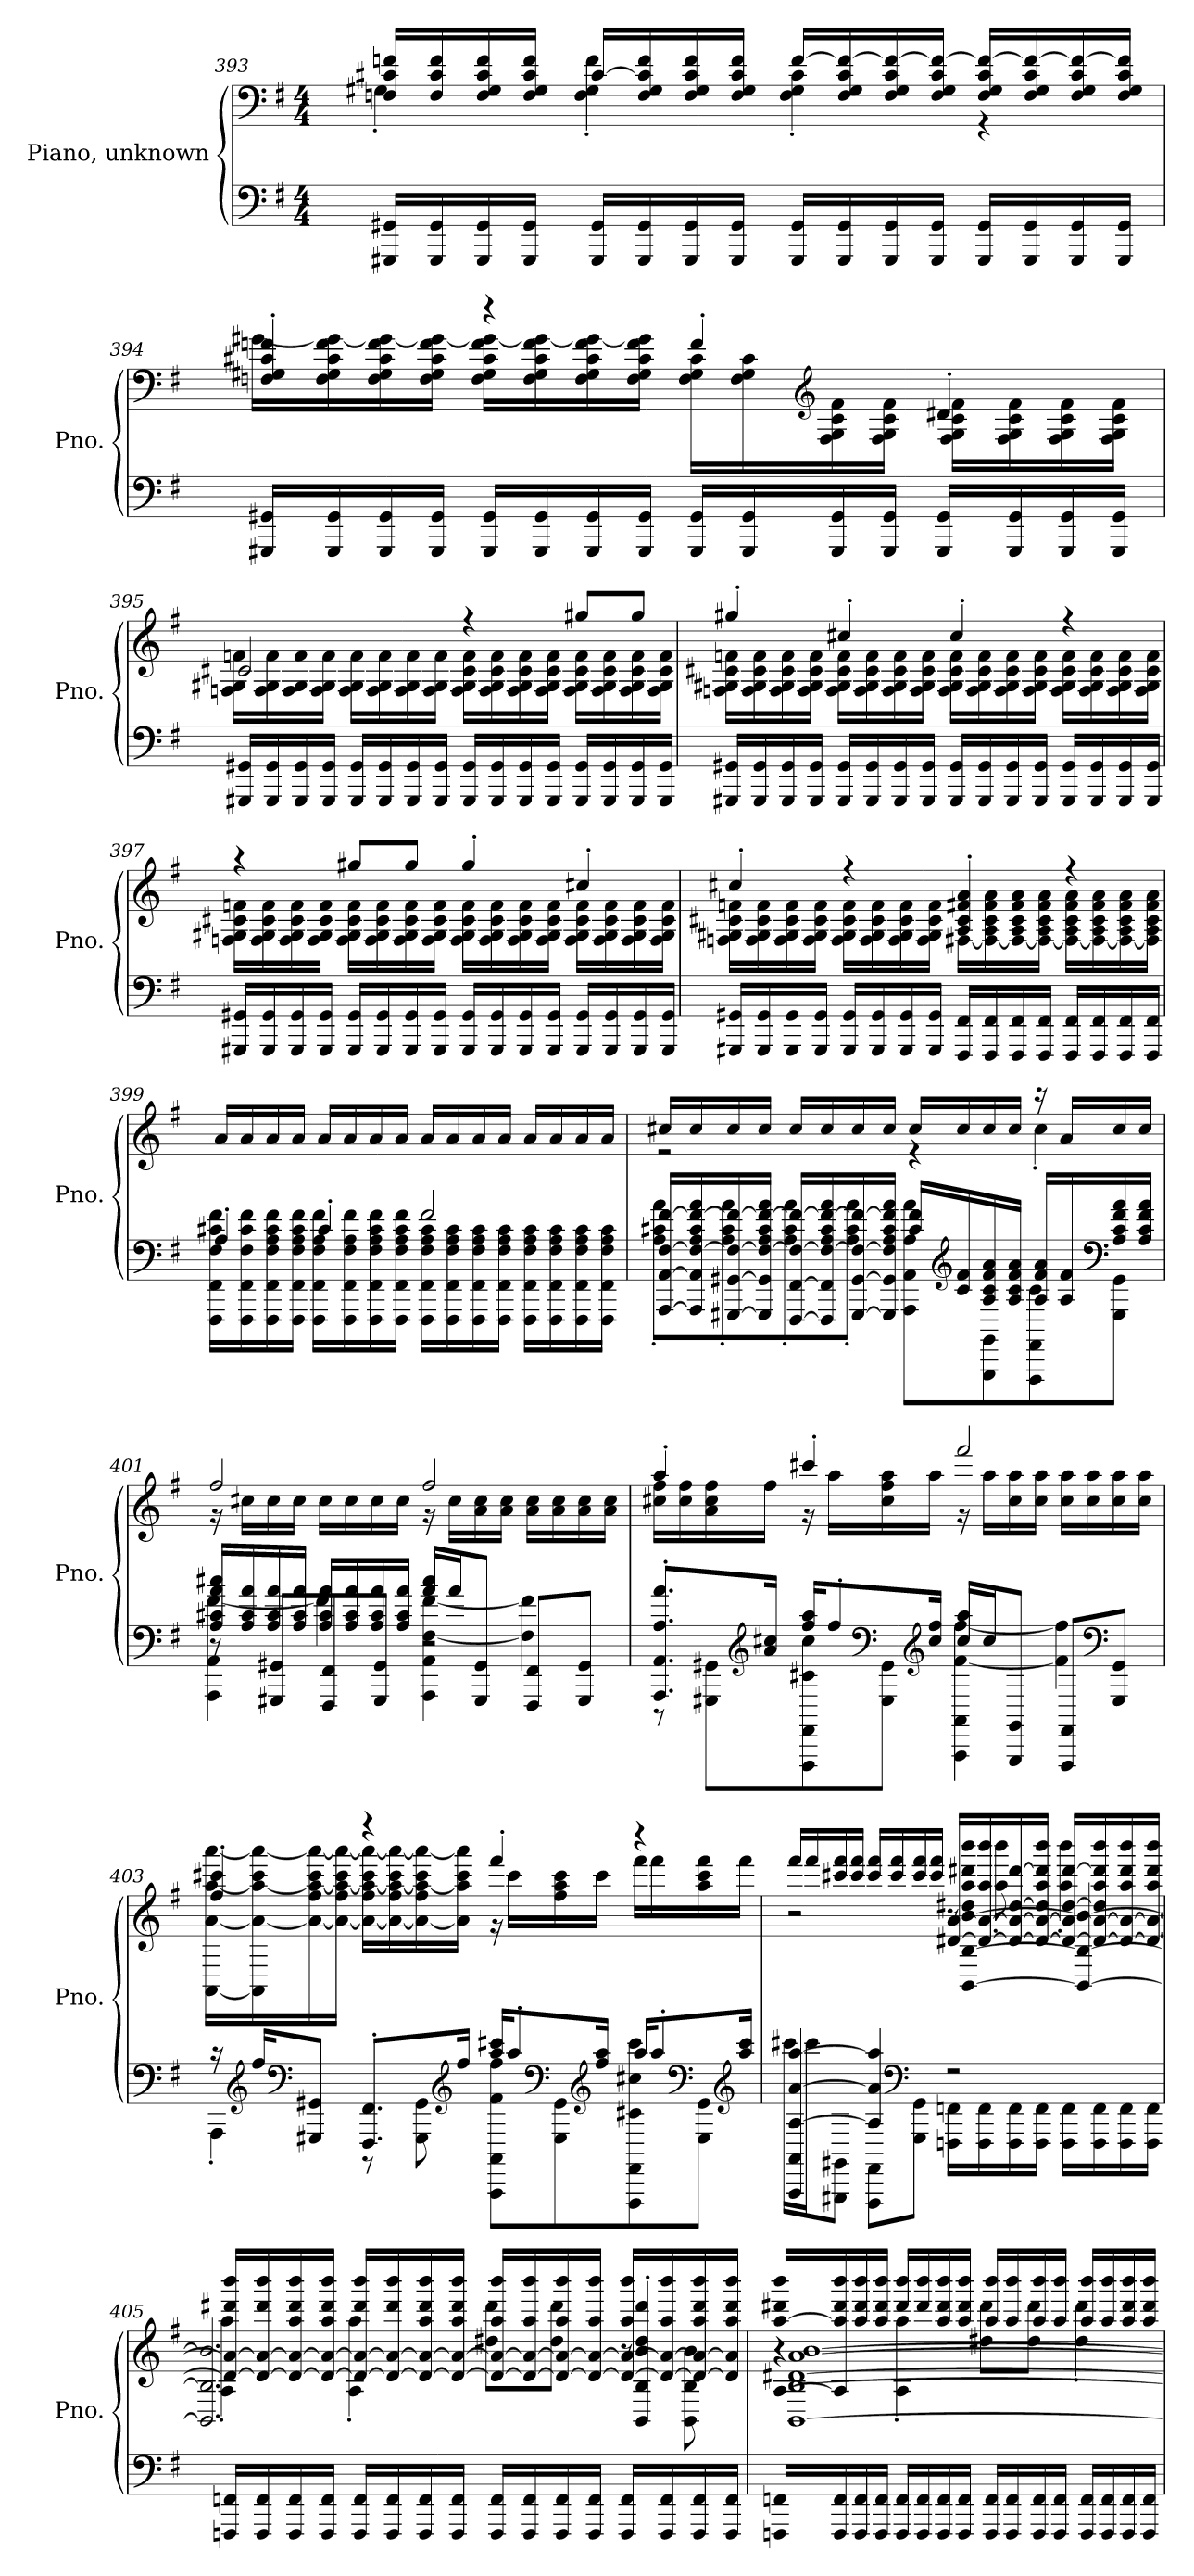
**kern	**kern
*part1	*part1
*staff2	*staff1
*I"Piano, unknown	*
*I'Pno.	*
!!LO:LB:g=z
*clefF4	*clefF4
*k[f#]	*k[f#]
*M4/4	*M4/4
=393	=393
*	*^
16GGG#X/ 16GG#X/LL	16Fn/ 16c#X/ 16fn/LL	4G#X'\
16GGG#/ 16GG#/	16F/ 16c#/ 16f/	.
16GGG#/ 16GG#/	16F/ 16G#/ 16c#/ 16f/	.
16GGG#/ 16GG#/JJ	16F/ 16G#/ 16c#/ 16f/JJ	.
16GGG#/ 16GG#/LL	[16c#/LL	4F\' 4G#\' 4f\'
16GGG#/ 16GG#/	16F/ 16G#/ 16c#/] 16f/	.
16GGG#/ 16GG#/	16F/ 16G#/ 16c#/ 16f/	.
16GGG#/ 16GG#/JJ	16F/ 16G#/ 16c#/ 16f/JJ	.
16GGG#/ 16GG#/LL	[16f/LL	4F\' 4G#\' 4c#\'
16GGG#/ 16GG#/	16F/ 16G#/ 16c#/ 16f/_	.
16GGG#/ 16GG#/	16F/ 16G#/ 16c#/ 16f/_	.
16GGG#/ 16GG#/JJ	16F/ 16G#/ 16c#/ 16f/_JJ	.
16GGG#/ 16GG#/LL	16F/ 16G#/ 16c#/ 16f/_LL	4r
16GGG#/ 16GG#/	16F/ 16G#/ 16c#/ 16f/_	.
16GGG#/ 16GG#/	16F/ 16G#/ 16c#/ 16f/_	.
16GGG#/ 16GG#/JJ	16F/ 16G#/ 16c#/ 16f/]JJ	.
!!LO:LB:g=z	!!
=394	=394	=394
16GGG#X/ 16GG#X/LL	4Fn/' 4G#X/' 4c#X/' 4fn/'	[16g#X\LL
16GGG#/ 16GG#/	.	16F\ 16G#\ 16c#\ 16f\ 16g#\_
16GGG#/ 16GG#/	.	16F\ 16G#\ 16c#\ 16f\ 16g#\_
16GGG#/ 16GG#/JJ	.	16F\ 16G#\ 16c#\ 16f\ 16g#\_JJ
16GGG#/ 16GG#/LL	4r	16F\ 16G#\ 16c#\ 16f\ 16g#\_LL
16GGG#/ 16GG#/	.	16F\ 16G#\ 16c#\ 16f\ 16g#\_
16GGG#/ 16GG#/	.	16F\ 16G#\ 16c#\ 16f\ 16g#\_
16GGG#/ 16GG#/JJ	.	16F\ 16G#\ 16c#\ 16f\ 16g#\]JJ
16GGG#/ 16GG#/LL	4f'/	16F\ 16G#\ 16c#\LL
16GGG#/ 16GG#/	.	16F\ 16G#\ 16c#\
*	*clefG2	*
16GGG#/ 16GG#/	.	16F\ 16G#\ 16c#\ 16f\
16GGG#/ 16GG#/JJ	.	16F\ 16G#\ 16c#\ 16f\JJ
16GGG#/ 16GG#/LL	4d#X'/	16F\ 16G#\ 16c#\ 16f\LL
16GGG#/ 16GG#/	.	16F\ 16G#\ 16c#\ 16f\
16GGG#/ 16GG#/	.	16F\ 16G#\ 16c#\ 16f\
16GGG#/ 16GG#/JJ	.	16F\ 16G#\ 16c#\ 16f\JJ
!!LO:LB:g=z	!!
=395	=395	=395
16GGG#X/ 16GG#X/LL	2c#X/	16Fn\ 16G#X\ 16fn\LL
16GGG#/ 16GG#/	.	16F\ 16G#\ 16f\
16GGG#/ 16GG#/	.	16F\ 16G#\ 16f\
16GGG#/ 16GG#/JJ	.	16F\ 16G#\ 16f\JJ
16GGG#/ 16GG#/LL	.	16F\ 16G#\ 16f\LL
16GGG#/ 16GG#/	.	16F\ 16G#\ 16f\
16GGG#/ 16GG#/	.	16F\ 16G#\ 16f\
16GGG#/ 16GG#/JJ	.	16F\ 16G#\ 16f\JJ
16GGG#/ 16GG#/LL	4r	16F\ 16G#\ 16c#\ 16f\LL
16GGG#/ 16GG#/	.	16F\ 16G#\ 16c#\ 16f\
16GGG#/ 16GG#/	.	16F\ 16G#\ 16c#\ 16f\
16GGG#/ 16GG#/JJ	.	16F\ 16G#\ 16c#\ 16f\JJ
16GGG#/ 16GG#/LL	8gg#X/L	16F\ 16G#\ 16c#\ 16f\LL
16GGG#/ 16GG#/	.	16F\ 16G#\ 16c#\ 16f\
16GGG#/ 16GG#/	8gg#/J	16F\ 16G#\ 16c#\ 16f\
16GGG#/ 16GG#/JJ	.	16F\ 16G#\ 16c#\ 16f\JJ
!!LO:PB:g=z	!!
=396	=396	=396
16GGG#X/ 16GG#X/LL	4gg#X'/	16Fn\ 16G#X\ 16c#X\ 16fn\LL
16GGG#/ 16GG#/	.	16F\ 16G#\ 16c#\ 16f\
16GGG#/ 16GG#/	.	16F\ 16G#\ 16c#\ 16f\
16GGG#/ 16GG#/JJ	.	16F\ 16G#\ 16c#\ 16f\JJ
16GGG#/ 16GG#/LL	4cc#X'/	16F\ 16G#\ 16c#\ 16f\LL
16GGG#/ 16GG#/	.	16F\ 16G#\ 16c#\ 16f\
16GGG#/ 16GG#/	.	16F\ 16G#\ 16c#\ 16f\
16GGG#/ 16GG#/JJ	.	16F\ 16G#\ 16c#\ 16f\JJ
16GGG#/ 16GG#/LL	4cc#'/	16F\ 16G#\ 16c#\ 16f\LL
16GGG#/ 16GG#/	.	16F\ 16G#\ 16c#\ 16f\
16GGG#/ 16GG#/	.	16F\ 16G#\ 16c#\ 16f\
16GGG#/ 16GG#/JJ	.	16F\ 16G#\ 16c#\ 16f\JJ
16GGG#/ 16GG#/LL	4r	16F\ 16G#\ 16c#\ 16f\LL
16GGG#/ 16GG#/	.	16F\ 16G#\ 16c#\ 16f\
16GGG#/ 16GG#/	.	16F\ 16G#\ 16c#\ 16f\
16GGG#/ 16GG#/JJ	.	16F\ 16G#\ 16c#\ 16f\JJ
!!LO:LB:g=z	!!
=397	=397	=397
16GGG#X/ 16GG#X/LL	4r	16Fn\ 16G#X\ 16c#X\ 16fn\LL
16GGG#/ 16GG#/	.	16F\ 16G#\ 16c#\ 16f\
16GGG#/ 16GG#/	.	16F\ 16G#\ 16c#\ 16f\
16GGG#/ 16GG#/JJ	.	16F\ 16G#\ 16c#\ 16f\JJ
16GGG#/ 16GG#/LL	8gg#X/L	16F\ 16G#\ 16c#\ 16f\LL
16GGG#/ 16GG#/	.	16F\ 16G#\ 16c#\ 16f\
16GGG#/ 16GG#/	8gg#/J	16F\ 16G#\ 16c#\ 16f\
16GGG#/ 16GG#/JJ	.	16F\ 16G#\ 16c#\ 16f\JJ
16GGG#/ 16GG#/LL	4gg#'/	16F\ 16G#\ 16c#\ 16f\LL
16GGG#/ 16GG#/	.	16F\ 16G#\ 16c#\ 16f\
16GGG#/ 16GG#/	.	16F\ 16G#\ 16c#\ 16f\
16GGG#/ 16GG#/JJ	.	16F\ 16G#\ 16c#\ 16f\JJ
16GGG#/ 16GG#/LL	4cc#X'/	16F\ 16G#\ 16c#\ 16f\LL
16GGG#/ 16GG#/	.	16F\ 16G#\ 16c#\ 16f\
16GGG#/ 16GG#/	.	16F\ 16G#\ 16c#\ 16f\
16GGG#/ 16GG#/JJ	.	16F\ 16G#\ 16c#\ 16f\JJ
!!LO:LB:g=z	!!
=398	=398	=398
16GGG#X/ 16GG#X/LL	4cc#X'/	16Fn\ 16G#X\ 16c#X\ 16fn\LL
16GGG#/ 16GG#/	.	16F\ 16G#\ 16c#\ 16f\
16GGG#/ 16GG#/	.	16F\ 16G#\ 16c#\ 16f\
16GGG#/ 16GG#/JJ	.	16F\ 16G#\ 16c#\ 16f\JJ
16GGG#/ 16GG#/LL	4r	16F\ 16G#\ 16c#\ 16f\LL
16GGG#/ 16GG#/	.	16F\ 16G#\ 16c#\ 16f\
16GGG#/ 16GG#/	.	16F\ 16G#\ 16c#\ 16f\
16GGG#/ 16GG#/JJ	.	16F\ 16G#\ 16c#\ 16f\JJ
16FFF#/ 16FF#/LL	4A/' 4c#/' 4f#X/' 4a/'	[16F#X\LL
16FFF#/ 16FF#/	.	16F#\_ 16A\ 16c#\ 16f#\ 16a\
16FFF#/ 16FF#/	.	16F#\_ 16A\ 16c#\ 16f#\ 16a\
16FFF#/ 16FF#/JJ	.	16F#\_ 16A\ 16c#\ 16f#\ 16a\JJ
16FFF#/ 16FF#/LL	4r	16F#\_ 16A\ 16c#\ 16f#\ 16a\LL
16FFF#/ 16FF#/	.	16F#\_ 16A\ 16c#\ 16f#\ 16a\
16FFF#/ 16FF#/	.	16F#\_ 16A\ 16c#\ 16f#\ 16a\
16FFF#/ 16FF#/JJ	.	16F#\] 16A\ 16c#\ 16f#\ 16a\JJ
*	*v	*v
!!LO:LB:g=z
=399	=399
*^	*
4A'/	16FFF#\ 16FF#\ 16F#\ 16c#X\ 16f#\LL	16a/LL
.	16FFF#\ 16FF#\ 16F#\ 16c#\ 16f#\	16a/
.	16FFF#\ 16FF#\ 16F#\ 16A\ 16c#\ 16f#\	16a/
.	16FFF#\ 16FF#\ 16F#\ 16A\ 16c#\ 16f#\JJ	16a/JJ
4c#'/	16FFF#\ 16FF#\ 16F#\ 16A\ 16f#\LL	16a/LL
.	16FFF#\ 16FF#\ 16F#\ 16A\ 16f#\	16a/
.	16FFF#\ 16FF#\ 16F#\ 16A\ 16c#\ 16f#\	16a/
.	16FFF#\ 16FF#\ 16F#\ 16A\ 16c#\ 16f#\JJ	16a/JJ
2f#/	16FFF#\ 16FF#\ 16F#\ 16A\ 16c#\LL	16a/LL
.	16FFF#\ 16FF#\ 16F#\ 16A\ 16c#\	16a/
.	16FFF#\ 16FF#\ 16F#\ 16A\ 16c#\	16a/
.	16FFF#\ 16FF#\ 16F#\ 16A\ 16c#\JJ	16a/JJ
.	16FFF#\ 16FF#\ 16F#\ 16A\ 16c#\LL	16a/LL
.	16FFF#\ 16FF#\ 16F#\ 16A\ 16c#\	16a/
.	16FFF#\ 16FF#\ 16F#\ 16A\ 16c#\	16a/
.	16FFF#\ 16FF#\ 16F#\ 16A\ 16c#\JJ	16a/JJ
!!LO:LB:g=z
=400	=400	=400
*	*	*^
[16AAA/ [16AA/ [16F#/ [16f#/LL	8A\' 8c#X\' 8a\'L	16cc#X/LL	2r
16AAA/] 16AA/] 16F#/_ 16A/ 16c#/ 16f#/_ 16a/	.	16cc#/	.
[16GGG#X/ [16GG#X/ 16F#/_ 16f#/_	8A\' 8c#\' 8a\'	16cc#/	.
16GGG#/] 16GG#/] 16F#/_ 16A/ 16c#/ 16f#/_ 16a/JJ	.	16cc#/JJ	.
[16FFF#/ [16FF#/ 16F#/_ 16f#/_LL	8A\' 8c#\' 8a\'	16cc#/LL	.
16FFF#/] 16FF#/] 16F#/_ 16A/ 16c#/ 16f#/_ 16a/	.	16cc#/	.
[16GGG#/ [16GG#/ 16F#/_ 16f#/_	8A\' 8c#\' 8a\'J	16cc#/	.
16GGG#/] 16GG#/] 16F#/] 16A/ 16c#/ 16f#/] 16a/JJ	.	16cc#/JJ	.
16c#/ 16f#/LL	8AAA\ 8AA\ 8A\ 8a\L	16cc#/LL	4r
*clefG2	*	*	*
16c#/ 16f#/	.	16cc#/	.
16A/ 16c#/ 16f#/ 16a/	8GGG#\ 8GG#\	16cc#/	.
16A/ 16c#/ 16f#/ 16a/JJ	.	16cc#/JJ	.
16A/ 16f#/ 16a/LL	8FFF#\ 8FF#\ 8c#\	16r	4cc#'\
16A/ 16f#/	.	16a/LL	.
*clefF4	*	*	*
16A/ 16c#/ 16f#/ 16a/	8GGG#\ 8GG#\J	16cc#/	.
16A/ 16c#/ 16f#/ 16a/JJ	.	16cc#/JJ	.
!!LO:LB:g=z	!!
=401	=401	=401	=401
*	*^	*	*
16A/ 16c#X/ 16a/ 16cc#X/LL	4AAA\ 4AA\ [4f#\	8r	2ff#/	16r
16A/ 16c#/ 16a/	.	.	.	16cc#X\LL
16A/ 16c#/ 16a/	.	8GGG#X/ 8GG#X/L	.	16cc#\
16A/ 16c#/ 16a/JJ	.	.	.	16cc#\JJ
16A/ 16c#/ 16a/LL	4f#\]	8FFF#/ 8FF#/	.	16cc#\LL
16A/ 16c#/ 16a/	.	.	.	16cc#\
16A/ 16c#/ 16a/	.	8GGG#/ 8GG#/J	.	16cc#\
16A/ 16c#/ 16a/JJ	.	.	.	16cc#\JJ
16a/ 16cc#/LL	4AAA\ 4AA\ [4F#\ [4f#\	2r	2ff#/	16r
16a/J	.	.	.	16cc#\LL
8GGG#/ 8GG#/J	.	.	.	16a\ 16cc#\
.	.	.	.	16a\ 16cc#\JJ
8FFF#/ 8FF#/L	4F#\] 4f#\]	.	.	16a\ 16cc#\LL
.	.	.	.	16a\ 16cc#\
8GGG#/ 8GG#/J	.	.	.	16a\ 16cc#\
.	.	.	.	16a\ 16cc#\JJ
*	*v	*v	*	*
!!LO:PB:g=z	!!
=402	=402	=402	=402
8.AAA/' 8.AA/' 8.A/' 8.a/'L	8r	4aa'/	16cc#X\ 16ff#\LL
.	.	.	16cc#\ 16ff#\
.	8GGG#X\ 8GG#X\L	.	16a\ 16cc#\ 16ff#\
*clefG2	*	*	*
16a/ 16cc#X/Jk	.	.	16ff#\JJ
16ff#/ 16aa/KL	8FFF#\ 8FF#\ 8c#X\ 8cc#\	4ccc#X'/	16r
8ff#'/	.	.	16aa\LL
*clefF4	*	*	*
.	8GGG#\ 8GG#\J	.	16cc#\ 16ff#\ 16aa\
*clefG2	*	*	*
16cc#/ 16ff#/Jk	.	.	16aa\JJ
16cc#/ 16aa/LL	4AAA\ 4AA\ [4f#\ [4ff#\	2fff#/	16r
16cc#/J	.	.	16aa\LL
8GGG#/ 8GG#/J	.	.	16cc#\ 16aa\
.	.	.	16cc#\ 16aa\JJ
8FFF#/ 8FF#/L	4f#\] 4ff#\]	.	16cc#\ 16aa\LL
.	.	.	16cc#\ 16aa\
*clefF4	*	*	*
8GGG#/ 8GG#/J	.	.	16cc#\ 16aa\
.	.	.	16cc#\ 16aa\JJ
!!LO:LB:g=z	!!
=403	=403	=403	=403
16r	4AAA'\	4ff#/' 4ccc#X/'	[16AA\ [16a\ [16aa\ [16aaa\LL
*clefG2	*	*	*
16ff#/KL	.	.	16AA\] 16a\_ 16aa\_ 16ccc#\ 16aaa\_
*clefF4	*	*	*
8GGG#X/ 8GG#X/J	.	.	16a\_ 16ff#\ 16aa\_ 16ccc#\ 16aaa\_
.	.	.	16a\_ 16ff#\ 16aa\_ 16ccc#\ 16aaa\_JJ
8.FFF#/' 8.FF#/'L	8r	4r	16a\_ 16ff#\ 16aa\_ 16ccc#\ 16aaa\_LL
.	.	.	16a\_ 16ff#\ 16aa\_ 16ccc#\ 16aaa\_
.	8GGG#\ 8GG#\	.	16a\_ 16ff#\ 16aa\_ 16ccc#\ 16aaa\_
*clefG2	*	*	*
16ff#/Jk	.	.	16a\] 16aa\] 16ccc#\ 16aaa\]JJ
16aa/ 16ccc#X/KL	8AAA\ 8AA\ 8f#\ 8ff#\L	4fff#'/	16r
8aa'/	.	.	16ccc#\LL
*clefF4	*	*	*
.	8GGG#\ 8GG#\	.	16ff#\ 16aa\ 16ccc#\
*clefG2	*	*	*
16ff#/ 16aa/Jk	.	.	16ccc#\JJ
16aa/KL	8FFF#\ 8FF#\ 8c#X\ 8cc#X\ 8ccc#\	4r	16fff#\LL
8aa'/	.	.	16fff#\
*clefF4	*	*	*
.	8GGG#\ 8GG#\J	.	16aa\ 16ccc#\ 16fff#\
*clefG2	*	*	*
16aa/ 16ccc#/Jk	.	.	16fff#\JJ
!!LO:LB:g=z
=404	=404	=404	=404
*	*	*	*^
4AAA/ 4AA/ [4A/ [4a/ [4aa/	16ccc#X\LL	16fff#/LL	2r	2r
.	16ccc#\J	16fff#/	.	.
.	8GGG#X\ 8GG#X\J	16ccc#X/ 16fff#/	.	.
.	.	16ccc#/ 16fff#/JJ	.	.
4A/] 4a/] 4aa/]	8FFF#\ 8FF#\L	16ccc#/ 16fff#/LL	.	.
.	.	16ccc#/ 16fff#/	.	.
*clefF4	*	*	*	*
.	8GGG#\ 8GG#\J	16ccc#/ 16fff#/	.	.
.	.	16ccc#/ 16fff#/JJ	.	.
2r	16FFFn\ 16FFn\LL	[16d#X/ [16a/LL	8r	[4BB/ [4B/ [4b/ 4dd#X/ 4aa/ 4ddd#X/ 4bbb/
.	16FFF\ 16FF\	16d#/_ 16a/_ 16aa/ 16bbb/	.	.
.	16FFF\ 16FF\	16d#/_ 16a/_ [16dd#/ [16ddd#/	8aa\' 8bbb\'	.
.	16FFF\ 16FF\JJ	16d#/_ 16a/_ 16dd#/] 16aa/ 16ddd#/] 16bbb/JJ	.	.
.	16FFF\ 16FF\LL	16d#/_ 16a/_ [16dd#/ [16ddd#/LL	4aa\' 4bbb\'	4BB/_ 4B/_ 4b/_
.	16FFF\ 16FF\	16d#/_ 16a/_ 16dd#/] 16aa/ 16ddd#/] 16bbb/	.	.
.	16FFF\ 16FF\	16d#/_ 16a/_ 16aa/ 16ddd#/ 16bbb/	.	.
.	16FFF\ 16FF\JJ	16d#/_ 16a/_ 16aa/ 16ddd#/ 16bbb/JJ	.	.
*v	*v	*	*	*
!!LO:LB:g=z	!!	!!
=405	=405	=405	=405
16FFFn/ 16FFn/LL	16d#/_ 16a/_ 16ddd#X/ 16bbb/LL	4A\' 4aa\'	2.BB/] 2.B/] 2.b/]
16FFF/ 16FF/	16d#/_ 16a/_ 16ddd#/ 16bbb/	.	.
16FFF/ 16FF/	16d#/_ 16a/_ 16aa/ 16ddd#/ 16bbb/	.	.
16FFF/ 16FF/JJ	16d#/_ 16a/_ 16aa/ 16ddd#/ 16bbb/JJ	.	.
16FFF/ 16FF/LL	16d#/_ 16a/_ 16ddd#/ 16bbb/LL	4A\' 4aa\'	.
16FFF/ 16FF/	16d#/_ 16a/_ 16ddd#/ 16bbb/	.	.
16FFF/ 16FF/	16d#/_ 16a/_ 16aa/ 16ddd#/ 16bbb/	.	.
16FFF/ 16FF/JJ	16d#/_ 16a/_ 16aa/ 16ddd#/ 16bbb/JJ	.	.
16FFF/ 16FF/LL	16d#/_ 16a/_ 16aa/ 16bbb/LL	8dd#X\ 8ddd#\L	.
16FFF/ 16FF/	16d#/_ 16a/_ 16aa/ 16bbb/	.	.
16FFF/ 16FF/	16d#/_ 16a/_ 16aa/ 16bbb/	8dd#\ 8ddd#\J	.
16FFF/ 16FF/JJ	16d#/_ 16a/_ 16aa/ 16bbb/JJ	.	.
16FFF/ 16FF/LL	16d#/_ 16a/_ 16aa/ 16bbb/LL	8r	4BB/' 4B/' 4b/' 4dd#/' 4ddd#/'
16FFF/ 16FF/	16d#/_ 16a/_ 16aa/ 16bbb/	.	.
16FFF/ 16FF/	16d#/_ 16a/_ 16aa/ 16ddd#/ 16bbb/	8BB\ 8B\ 8b\	.
16FFF/ 16FF/JJ	16d#/] 16a/] 16aa/ 16ddd#/ 16bbb/JJ	.	.
!!LO:LB:g=z	!!	!!
=406	=406	=406	=406
16FFFn/ 16FFn/LL	[16A/ [16aa/ 16ddd#X/ 16bbb/LL	4r	[1BB [1B [1d#X [1a [1b
16FFF/ 16FF/	16A/] 16aa/] 16ddd#/ 16bbb/	.	.
16FFF/ 16FF/	16aa/ 16ddd#/ 16bbb/	.	.
16FFF/ 16FF/JJ	16aa/ 16ddd#/ 16bbb/JJ	.	.
16FFF/ 16FF/LL	16ddd#/ 16bbb/LL	4A\' 4aa\'	.
16FFF/ 16FF/	16ddd#/ 16bbb/	.	.
16FFF/ 16FF/	16aa/ 16ddd#/ 16bbb/	.	.
16FFF/ 16FF/JJ	16aa/ 16ddd#/ 16bbb/JJ	.	.
16FFF/ 16FF/LL	16aa/ 16bbb/LL	8dd#X\ 8ddd#\L	.
16FFF/ 16FF/	16aa/ 16bbb/	.	.
16FFF/ 16FF/	16aa/ 16bbb/	8dd#\ 8ddd#\J	.
16FFF/ 16FF/JJ	16aa/ 16bbb/JJ	.	.
16FFF/ 16FF/LL	16aa/ 16bbb/LL	4dd#\' 4ddd#\'	.
16FFF/ 16FF/	16aa/ 16bbb/	.	.
16FFF/ 16FF/	16aa/ 16ddd#/ 16bbb/	.	.
16FFF/ 16FF/JJ	16aa/ 16ddd#/ 16bbb/JJ	.	.
*	*v	*v	*v
=	=
*-	*-
